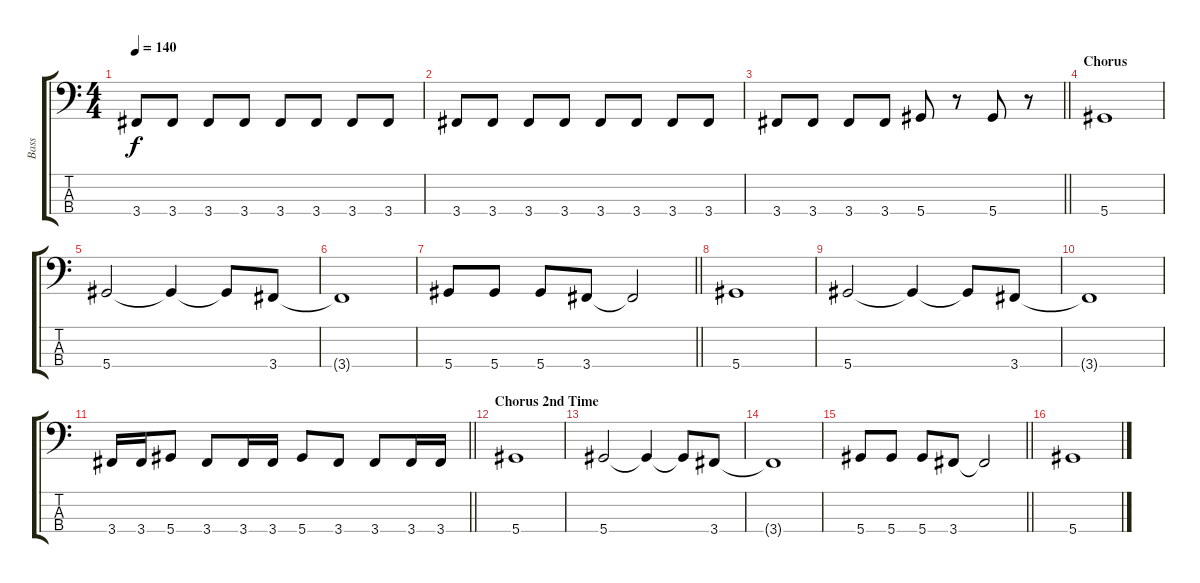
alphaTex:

\track ("Bass" "Bass") {instrument electricbassfinger}
\staff {score tabs}
\tuning (Gb2 Db2 Ab1 Eb1) {hide}
\ts (4 4)
\tempo 140
\clef f4
\ks c
3.4.8{dy f} 3.4.8 3.4.8 3.4.8 3.4.8 3.4.8 3.4.8 3.4.8 |
3.4.8 3.4.8 3.4.8 3.4.8 3.4.8 3.4.8 3.4.8 3.4.8 |
\barLineRight lightlight
3.4.8 3.4.8 3.4.8 3.4.8 5.4.8 r.8 5.4.8 r.8 |
\section ("" "Chorus")
5.4.1 |
5.4.2 5.4{t}.4 5.4{t}.8 3.4.8 |
3.4{t}.1 |
\barLineRight lightlight
5.4.8 5.4.8 5.4.8 3.4.8 3.4{t}.2 |
5.4.1 |
5.4.2 5.4{t}.4 5.4{t}.8 3.4.8 |
3.4{t}.1 |
\barLineRight lightlight
3.4.16 3.4.16 5.4.8 3.4.8 3.4.16 3.4.16 5.4.8 3.4.8 3.4.8 3.4.16 3.4.16 |
\section ("" "Chorus 2nd Time")
5.4.1 |
5.4.2 5.4{t}.4 5.4{t}.8 3.4.8 |
3.4{t}.1 |
\barLineRight lightlight
5.4.8 5.4.8 5.4.8 3.4.8 3.4{t}.2 |
5.4.1
